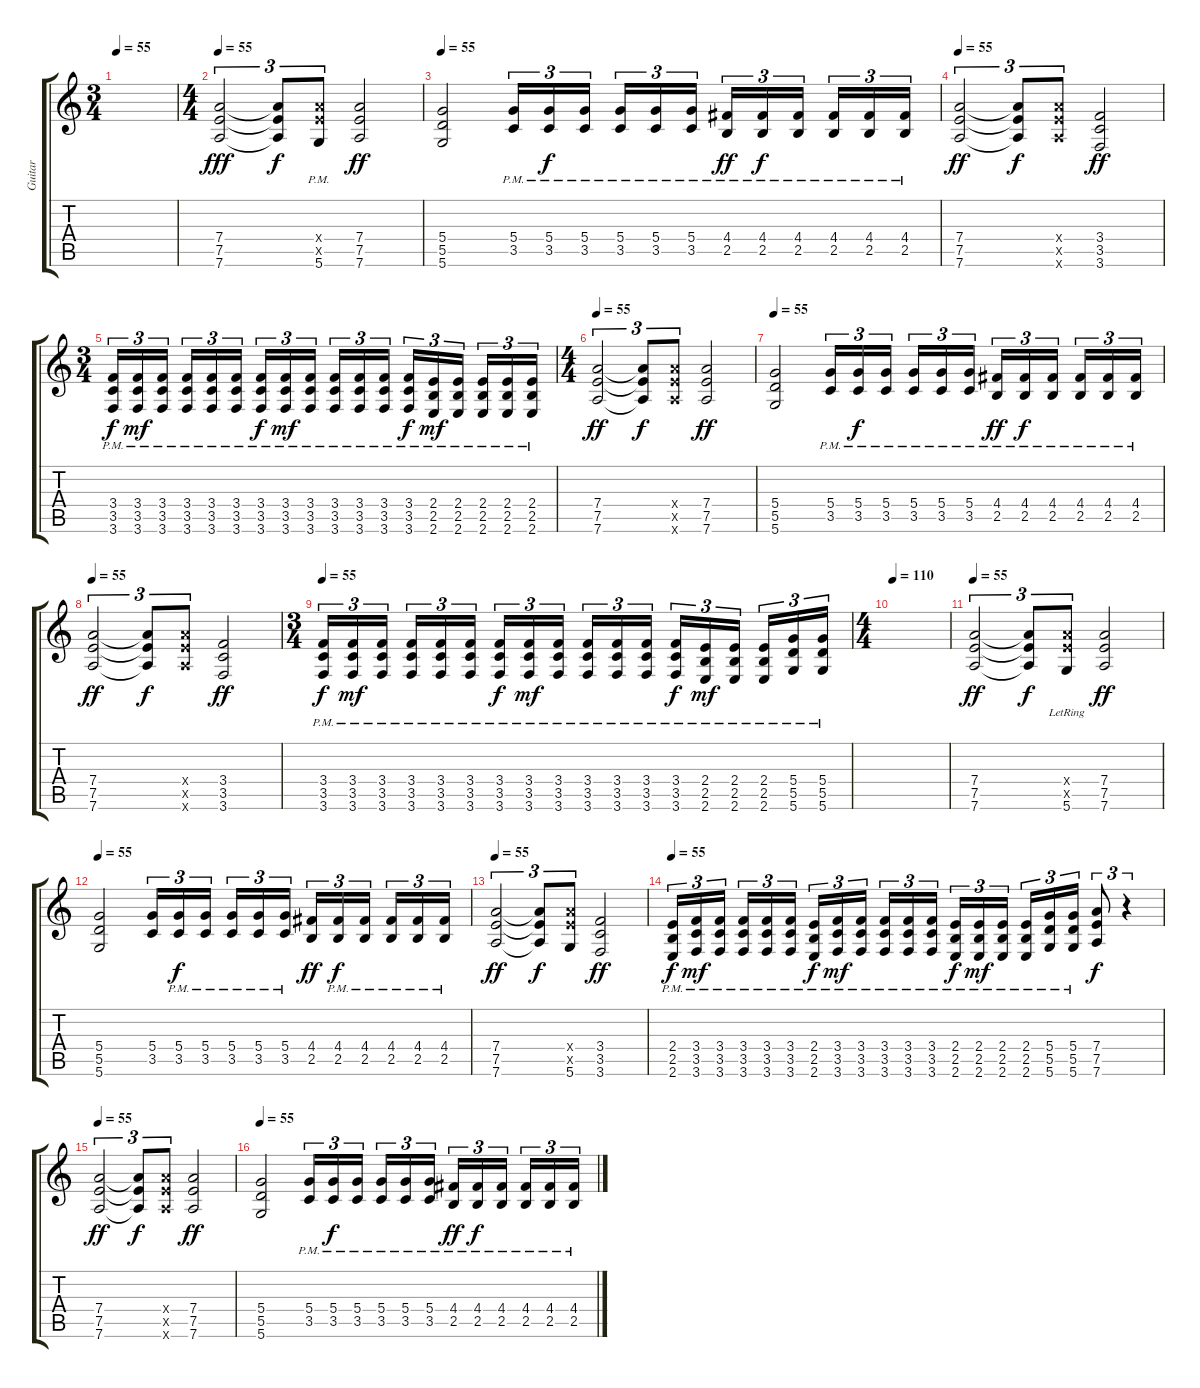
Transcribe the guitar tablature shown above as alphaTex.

\track ("Guitar" "Guitar") {instrument acousticguitarsteel}
\staff {score tabs}
\tuning (E4 B3 G3 D3 A2 D2) {hide}
\ts (3 4)
\tempo 55
\clef g2
\ks c
|
\ts (4 4)
\tempo 55
(7.4 7.5 7.6).2{tu (3 2) dy fff volume 9 instrument distortionguitar} (7.4{t} 7.5{t} 7.6{t}).8{tu (3 2) dy f} (7.4{x} 7.5{x} 5.6{pm}).8{tu (3 2)} (7.4 7.5 7.6).2{dy ff} |
\tempo 55
(5.4 5.5 5.6).2{instrument distortionguitar} (5.4{pm} 3.5{pm}).16{tu (3 2)} (5.4{pm} 3.5{pm}).16{tu (3 2) dy f} (5.4{pm} 3.5{pm}).16{tu (3 2)} (5.4{pm} 3.5{pm}).16{tu (3 2)} (5.4{pm} 3.5{pm}).16{tu (3 2)} (5.4{pm} 3.5{pm}).16{tu (3 2)} (4.4{pm} 2.5{pm}).16{tu (3 2) dy ff} (4.4{pm} 2.5{pm}).16{tu (3 2) dy f} (4.4{pm} 2.5{pm}).16{tu (3 2)} (4.4{pm} 2.5{pm}).16{tu (3 2)} (4.4{pm} 2.5{pm}).16{tu (3 2)} (4.4{pm} 2.5{pm}).16{tu (3 2)} |
\tempo 55
(7.4 7.5 7.6).2{tu (3 2) dy ff instrument distortionguitar} (7.4{t} 7.5{t} 7.6{t}).8{tu (3 2) dy f} (7.4{x} 7.5{x} 7.6{x}).8{tu (3 2)} (3.4 3.5 3.6).2{dy ff} |
\ts (3 4)
(3.4{pm} 3.5{pm} 3.6{pm}).16{tu (3 2) dy f} (3.4{pm} 3.5{pm} 3.6{pm}).16{tu (3 2) dy mf} (3.4{pm} 3.5{pm} 3.6{pm}).16{tu (3 2)} (3.4{pm} 3.5{pm} 3.6{pm}).16{tu (3 2)} (3.4{pm} 3.5{pm} 3.6{pm}).16{tu (3 2)} (3.4{pm} 3.5{pm} 3.6{pm}).16{tu (3 2)} (3.4{pm} 3.5{pm} 3.6{pm}).16{tu (3 2) dy f} (3.4{pm} 3.5{pm} 3.6{pm}).16{tu (3 2) dy mf} (3.4{pm} 3.5{pm} 3.6{pm}).16{tu (3 2)} (3.4{pm} 3.5{pm} 3.6{pm}).16{tu (3 2)} (3.4{pm} 3.5{pm} 3.6{pm}).16{tu (3 2)} (3.4{pm} 3.5{pm} 3.6{pm}).16{tu (3 2)} (3.4{pm} 3.5{pm} 3.6{pm}).16{tu (3 2) dy f} (2.4{pm} 2.5{pm} 2.6{pm}).16{tu (3 2) dy mf} (2.4{pm} 2.5 2.6).16{tu (3 2)} (2.4{pm} 2.5{pm} 2.6{pm}).16{tu (3 2)} (2.4{pm} 2.5{pm} 2.6{pm}).16{tu (3 2)} (2.4{pm} 2.5{pm} 2.6{pm}).16{tu (3 2)} |
\ts (4 4)
\tempo 55
(7.4 7.5 7.6).2{tu (3 2) dy ff instrument distortionguitar} (7.4{t} 7.5{t} 7.6{t}).8{tu (3 2) dy f} (7.4{x} 7.5{x} 7.6{x}).8{tu (3 2)} (7.4 7.5 7.6).2{dy ff} |
\tempo 55
(5.4 5.5 5.6).2{instrument distortionguitar} (5.4{pm} 3.5{pm}).16{tu (3 2)} (5.4{pm} 3.5{pm}).16{tu (3 2) dy f} (5.4{pm} 3.5{pm}).16{tu (3 2)} (5.4{pm} 3.5{pm}).16{tu (3 2)} (5.4{pm} 3.5{pm}).16{tu (3 2)} (5.4{pm} 3.5{pm}).16{tu (3 2)} (4.4{pm} 2.5{pm}).16{tu (3 2) dy ff} (4.4{pm} 2.5{pm}).16{tu (3 2) dy f} (4.4{pm} 2.5{pm}).16{tu (3 2)} (4.4{pm} 2.5{pm}).16{tu (3 2)} (4.4{pm} 2.5{pm}).16{tu (3 2)} (4.4{pm} 2.5{pm}).16{tu (3 2)} |
\tempo 55
(7.4 7.5 7.6).2{tu (3 2) dy ff instrument distortionguitar} (7.4{t} 7.5{t} 7.6{t}).8{tu (3 2) dy f} (7.4{x} 7.5{x} 7.6{x}).8{tu (3 2)} (3.4 3.5 3.6).2{dy ff} |
\ts (3 4)
\tempo 55
(3.4{pm} 3.5{pm} 3.6{pm}).16{tu (3 2) dy f instrument distortionguitar} (3.4{pm} 3.5{pm} 3.6{pm}).16{tu (3 2) dy mf} (3.4{pm} 3.5{pm} 3.6{pm}).16{tu (3 2)} (3.4{pm} 3.5{pm} 3.6{pm}).16{tu (3 2)} (3.4{pm} 3.5{pm} 3.6{pm}).16{tu (3 2)} (3.4{pm} 3.5{pm} 3.6{pm}).16{tu (3 2)} (3.4{pm} 3.5{pm} 3.6{pm}).16{tu (3 2) dy f} (3.4{pm} 3.5{pm} 3.6{pm}).16{tu (3 2) dy mf} (3.4{pm} 3.5{pm} 3.6{pm}).16{tu (3 2)} (3.4{pm} 3.5{pm} 3.6{pm}).16{tu (3 2)} (3.4{pm} 3.5{pm} 3.6{pm}).16{tu (3 2)} (3.4{pm} 3.5{pm} 3.6{pm}).16{tu (3 2)} (3.4{pm} 3.5{pm} 3.6{pm}).16{tu (3 2) dy f} (2.4{pm} 2.5{pm} 2.6{pm}).16{tu (3 2) dy mf} (2.4{pm} 2.5 2.6).16{tu (3 2)} (2.4{pm} 2.5{pm} 2.6{pm}).16{tu (3 2)} (5.4{pm} 5.5{pm} 5.6{pm}).16{tu (3 2)} (5.4{pm} 5.5{pm} 5.6{pm}).16{tu (3 2)} |
\ts (4 4)
\tempo 110
|
\tempo 55
(7.4 7.5 7.6).2{tu (3 2) dy ff instrument distortionguitar} (7.4{t} 7.5{t} 7.6{t}).8{tu (3 2) dy f} (7.4{x} 7.5{x} 5.6{lr}).8{tu (3 2)} (7.4 7.5 7.6).2{dy ff} |
\tempo 55
(5.4 5.5 5.6).2{instrument distortionguitar} (5.4 3.5).16{tu (3 2)} (5.4{pm} 3.5{pm}).16{tu (3 2) dy f} (5.4{pm} 3.5{pm}).16{tu (3 2)} (5.4{pm} 3.5{pm}).16{tu (3 2)} (5.4{pm} 3.5{pm}).16{tu (3 2)} (5.4{pm} 3.5{pm}).16{tu (3 2)} (4.4 2.5).16{tu (3 2) dy ff} (4.4{pm} 2.5{pm}).16{tu (3 2) dy f} (4.4{pm} 2.5{pm}).16{tu (3 2)} (4.4{pm} 2.5{pm}).16{tu (3 2)} (4.4{pm} 2.5{pm}).16{tu (3 2)} (4.4{pm} 2.5{pm}).16{tu (3 2)} |
\tempo 55
(7.4 7.5 7.6).2{tu (3 2) dy ff instrument distortionguitar} (7.4{t} 7.5{t} 7.6{t}).8{tu (3 2) dy f} (7.4{x} 7.5{x} 5.6).8{tu (3 2)} (3.4 3.5 3.6).2{dy ff} |
\tempo 55
(2.4{pm} 2.5{pm} 2.6{pm}).16{tu (3 2) dy f instrument distortionguitar} (3.4{pm} 3.5{pm} 3.6{pm}).16{tu (3 2) dy mf} (3.4{pm} 3.5{pm} 3.6{pm}).16{tu (3 2)} (3.4{pm} 3.5{pm} 3.6{pm}).16{tu (3 2)} (3.4{pm} 3.5{pm} 3.6{pm}).16{tu (3 2)} (3.4{pm} 3.5{pm} 3.6{pm}).16{tu (3 2)} (2.4{pm} 2.5{pm} 2.6{pm}).16{tu (3 2) dy f} (3.4{pm} 3.5{pm} 3.6{pm}).16{tu (3 2) dy mf} (3.4{pm} 3.5{pm} 3.6{pm}).16{tu (3 2)} (3.4{pm} 3.5{pm} 3.6{pm}).16{tu (3 2)} (3.4{pm} 3.5{pm} 3.6{pm}).16{tu (3 2)} (3.4{pm} 3.5{pm} 3.6{pm}).16{tu (3 2)} (2.4{pm} 2.5{pm} 2.6{pm}).16{tu (3 2) dy f} (2.4{pm} 2.5{pm} 2.6{pm}).16{tu (3 2) dy mf} (2.4{pm} 2.5 2.6).16{tu (3 2)} (2.4{pm} 2.5{pm} 2.6{pm}).16{tu (3 2)} (5.4{pm} 5.5{pm} 5.6{pm}).16{tu (3 2)} (5.4{pm} 5.5{pm} 5.6{pm}).16{tu (3 2)} (7.4 7.5 7.6).8{tu (3 2) dy f} r.4{tu (3 2)} |
\tempo 55
(7.4 7.5 7.6).2{tu (3 2) dy ff instrument distortionguitar} (7.4{t} 7.5{t} 7.6{t}).8{tu (3 2) dy f} (7.4{x} 7.5{x} 7.6{x}).8{tu (3 2)} (7.4 7.5 7.6).2{dy ff} |
\tempo 55
(5.4 5.5 5.6).2{instrument distortionguitar} (5.4{pm} 3.5{pm}).16{tu (3 2)} (5.4{pm} 3.5{pm}).16{tu (3 2) dy f} (5.4{pm} 3.5{pm}).16{tu (3 2)} (5.4{pm} 3.5{pm}).16{tu (3 2)} (5.4{pm} 3.5{pm}).16{tu (3 2)} (5.4{pm} 3.5{pm}).16{tu (3 2)} (4.4{pm} 2.5{pm}).16{tu (3 2) dy ff} (4.4{pm} 2.5{pm}).16{tu (3 2) dy f} (4.4{pm} 2.5{pm}).16{tu (3 2)} (4.4{pm} 2.5{pm}).16{tu (3 2)} (4.4{pm} 2.5{pm}).16{tu (3 2)} (4.4{pm} 2.5{pm}).16{tu (3 2)}
